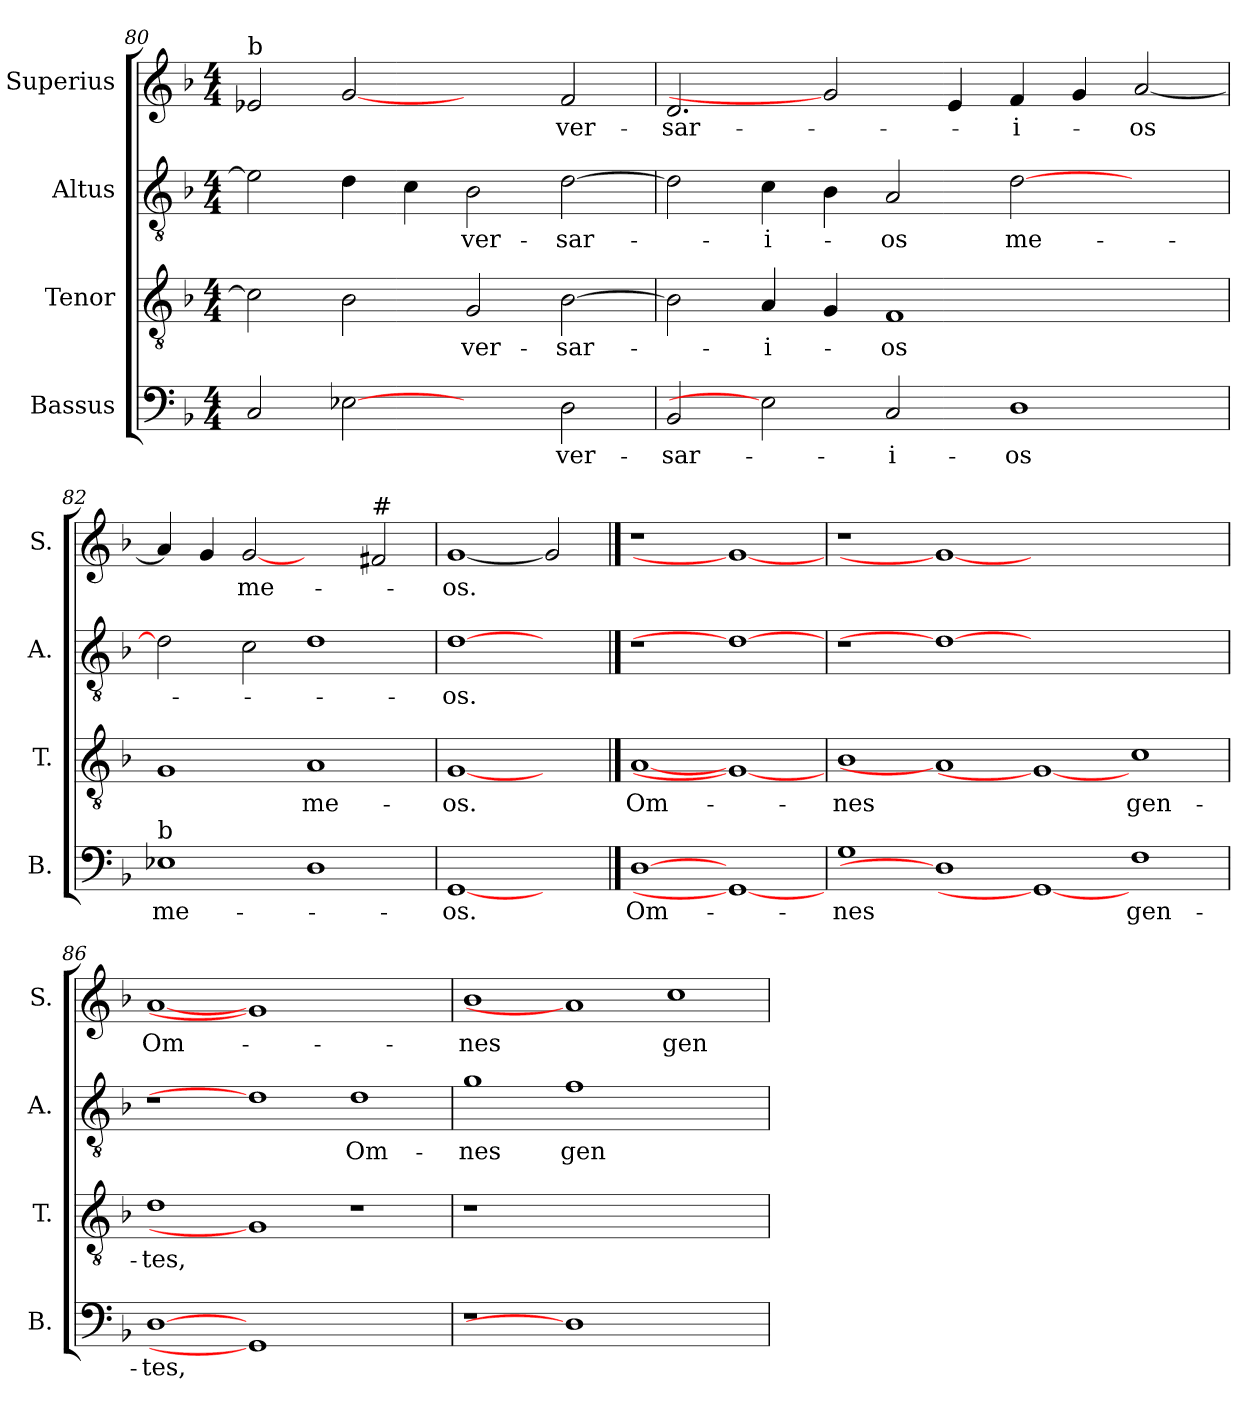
**kern	**text	**kern	**text	**kern	**text	**kern	**text
*part4	*part4	*part3	*part3	*part2	*part2	*part1	*part1
*staff4	*staff4	*staff3	*staff3	*staff2	*staff2	*staff1	*staff1
*I"Bassus	*	*I"Tenor	*	*I"Altus	*	*I"Superius	*
*I'B.	*	*I'T.	*	*I'A.	*	*I'S.	*
*clefF4	*	*clefGv2	*	*clefGv2	*	*clefG2	*
*	*	*ITrd7c12	*	*ITrd7c12	*	*	*
*k[b-]	*	*k[b-]	*	*k[b-]	*	*k[b-]	*
*F:	*	*F:	*	*F:	*	*F:	*
*M4/4	*	*M4/4	*	*M4/4	*	*M4/4	*
=80	=80	=80	=80	=80	=80	=80	=80
!	!	!	!	!	!	!LO:TX:a:t=b	!
2Ci/	.	2Ci\]	.	2E-i\]	.	2e-i/	.
[2E-Xi	.	2BB-i\	.	4Di\	.	[2gi	.
.	.	.	.	4Ci\	.	.	.
!	!	!	!LO:LY:b:color=#000000	!	!	!	!
!	!	!	!	!	!LO:LY:b:color=#000000	!	!
2ryy	.	2GGi/	-ver-	2BB-i\	-ver-	2ryy	.
!	!LO:LY:b:color=#000000	!	!	!	!	!	!
!	!	!	!LO:LY:b:color=#000000	!	!	!	!
!	!	!	!	!	!LO:LY:b:color=#000000	!	!
!	!	!	!	!	!	!	!LO:LY:b:color=#000000
2Di\	-ver-	[>2BB-i\	-sar-	[>2Di\	-sar-	2fi/	-ver-
=81	=81	=81	=81	=81	=81	=81	=81
!	!LO:LY:b:color=#000000	!	!	!	!	!	!
!	!	!	!	!	!	!	!LO:LY:b:color=#000000
2BB-i/	-sar-	2BB-i\]	.	2Di\]	.	2.di/	-sar-
!	!	!	!LO:LY:b:color=#000000	!	!	!	!
!	!	!	!	!	!LO:LY:b:color=#000000	!	!
2E-i]	.	4AAi/	-i-	4Ci\	-i-	.	.
.	.	4GGi/	.	4BB-i\	.	2gi]	.
!	!LO:LY:b:color=#000000	!	!	!	!	!	!
!	!	!	!LO:LY:b:color=#000000	!	!	!	!
!	!	!	!	!	!LO:LY:b:color=#000000	!	!
2Ci/	-i-	1FFi	-os	2AAi/	-os	.	.
.	.	.	.	.	.	4ei/	.
!	!LO:LY:b:color=#000000	!	!	!	!	!	!
!	!	!	!	!	!LO:LY:b:color=#000000	!	!
!	!	!	!	!	!	!	!LO:LY:b:color=#000000
1Di	-os	.	.	[>2Di\	me-	4fi/	-i-
.	.	.	.	.	.	4gi/	.
!	!	!	!	!	!	!	!LO:LY:b:color=#000000
.	.	2ryy	.	2ryy	.	[<2ai/	-os
=82	=82	=82	=82	=82	=82	=82	=82
!LO:TX:a:t=b	!	!	!	!	!	!	!
!	!LO:LY:b:color=#000000	!	!	!	!	!	!
1E-i	me-	1GGi	.	2Di\]	.	4ai/]	.
.	.	.	.	.	.	4gi/	.
!	!	!	!	!	!	!	!LO:LY:b:color=#000000
.	.	.	.	2Ci\	.	[2gi	me-
!	!	!	!LO:LY:b:color=#000000	!	!	!	!
1Di	.	1AAi	me-	1Di	.	2ryy	.
!	!	!	!	!	!	!LO:TX:a:t=#	!
.	.	.	.	.	.	2f#i/	.
=83	=83	=83	=83	=83	=83	=83	=83
!	!LO:LY:b:color=#000000	!	!	!	!	!	!
!	!	!	!LO:LY:b:color=#000000	!	!	!	!
!	!	!	!	!	!LO:LY:b:color=#000000	!	!
!	!	!	!	!	!	!	!LO:LY:b:color=#000000
[1GGi	-os.	[1GGi	-os.	[1Di	-os.	[1gi	-os.
2ryy	.	2ryy	.	2ryy	.	2gi]	.
!!LO:LB:g=z
==84	==84	==84	==84	==84	==84	==84	==84
!	!LO:LY:b:color=#000000	!	!	!	!	!	!
!	!	!	!LO:LY:b:color=#000000	!LO:N:vis=1	!	!LO:N:vis=1	!
[1Di	Om-	[1AAi	Om-	1r	.	1r	.
1GGi_	.	1GGi_	.	1Di_	.	1gi_	.
=85	=85	=85	=85	=85	=85	=85	=85
!	!LO:LY:b:color=#000000	!	!	!	!	!	!
!	!	!	!LO:LY:b:color=#000000	!LO:N:vis=1	!	!LO:N:vis=1	!
1Gi	-nes	1BB-i	-nes	1r	.	1r	.
1Di]	.	1AAi]	.	1Di_	.	1gi_	.
1GGi_	.	1GGi_	.	0ryy	.	0ryy	.
!	!LO:LY:b:color=#000000	!	!	!	!	!	!
!	!	!	!LO:LY:b:color=#000000	!	!	!	!
1Fi	gen-	1Ci	gen-	.	.	.	.
=86	=86	=86	=86	=86	=86	=86	=86
!	!LO:LY:b:color=#000000	!	!	!	!	!	!
!	!	!	!LO:LY:b:color=#000000	!	!	!	!
!	!	!	!	!	!	!	!LO:LY:b:color=#000000
[1Di	-tes,	1Di	-tes,	1r	.	[1ai	Om-
1GGi]	.	1GGi]	.	1Di]	.	1gi]	.
!	!	!	!	!	!LO:LY:b:color=#000000	!	!
1ryy	.	1r	.	1Di	Om-	1ryy	.
=87	=87	=87	=87	=87	=87	=87	=87
!LO:N:vis=1	!	!LO:N:vis=1	!	!	!	!	!
!	!	!	!	!	!LO:LY:b:color=#000000	!	!
!	!	!	!	!	!	!	!LO:LY:b:color=#000000
1r	.	1r	.	1Gi	-nes	1b-i	-nes
!	!	!	!	!	!LO:LY:b:color=#000000	!	!
1Di]	.	0ryy	.	1Fi	gen-	1ai]	.
!	!	!	!	!	!	!	!LO:LY:b:color=#000000
1ryy	.	.	.	1ryy	.	1cci	gen-
=	=	=	=	=	=	=	=
*-	*-	*-	*-	*-	*-	*-	*-
